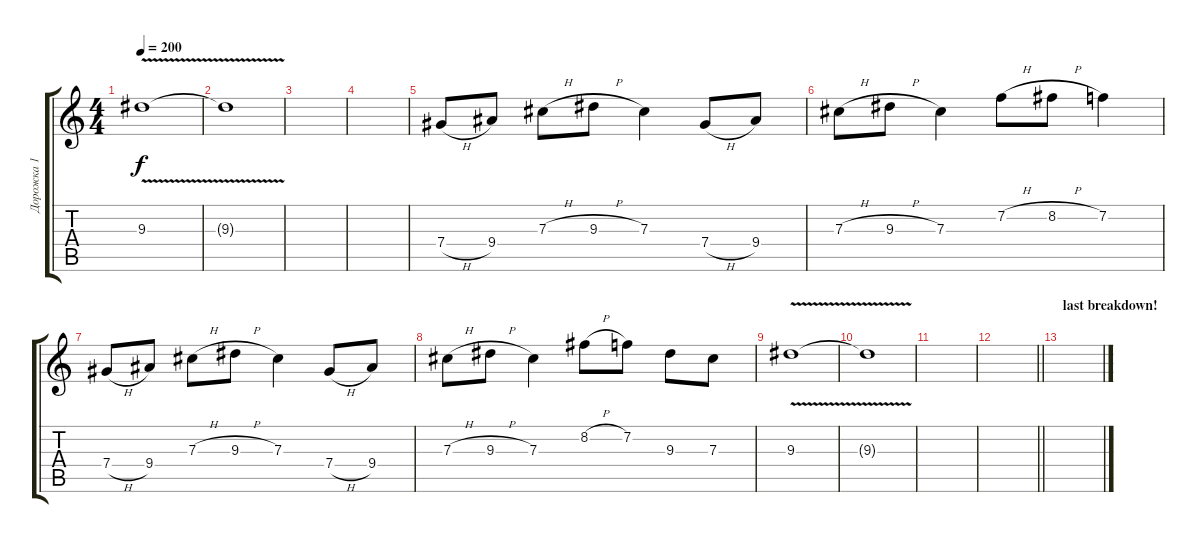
\track ("Дорожка 1" "Дорожка 1") {instrument distortionguitar}
\staff {score tabs}
\tuning (Eb4 Bb3 Gb3 Db3 Ab2 Db2) {hide}
\ts (4 4)
\tempo 200
\clef g2
\ks c
9.3{v}.1{dy f} |
9.3{t}.1 |
|
|
7.4{h}.8 9.4.8 7.3{h}.8 9.3{h}.8 7.3.4 7.4{h}.8 9.4.8 |
7.3{h}.8 9.3{h}.8 7.3.4 7.2{h}.8 8.2{h}.8 7.2.4 |
7.4{h}.8 9.4.8 7.3{h}.8 9.3{h}.8 7.3.4 7.4{h}.8 9.4.8 |
7.3{h}.8 9.3{h}.8 7.3.4 8.2{h}.8 7.2.8 9.3.8 7.3.8 |
9.3{v}.1 |
9.3{t}.1 |
|
\barLineRight lightlight
|
\section ("" "last breakdown!")
